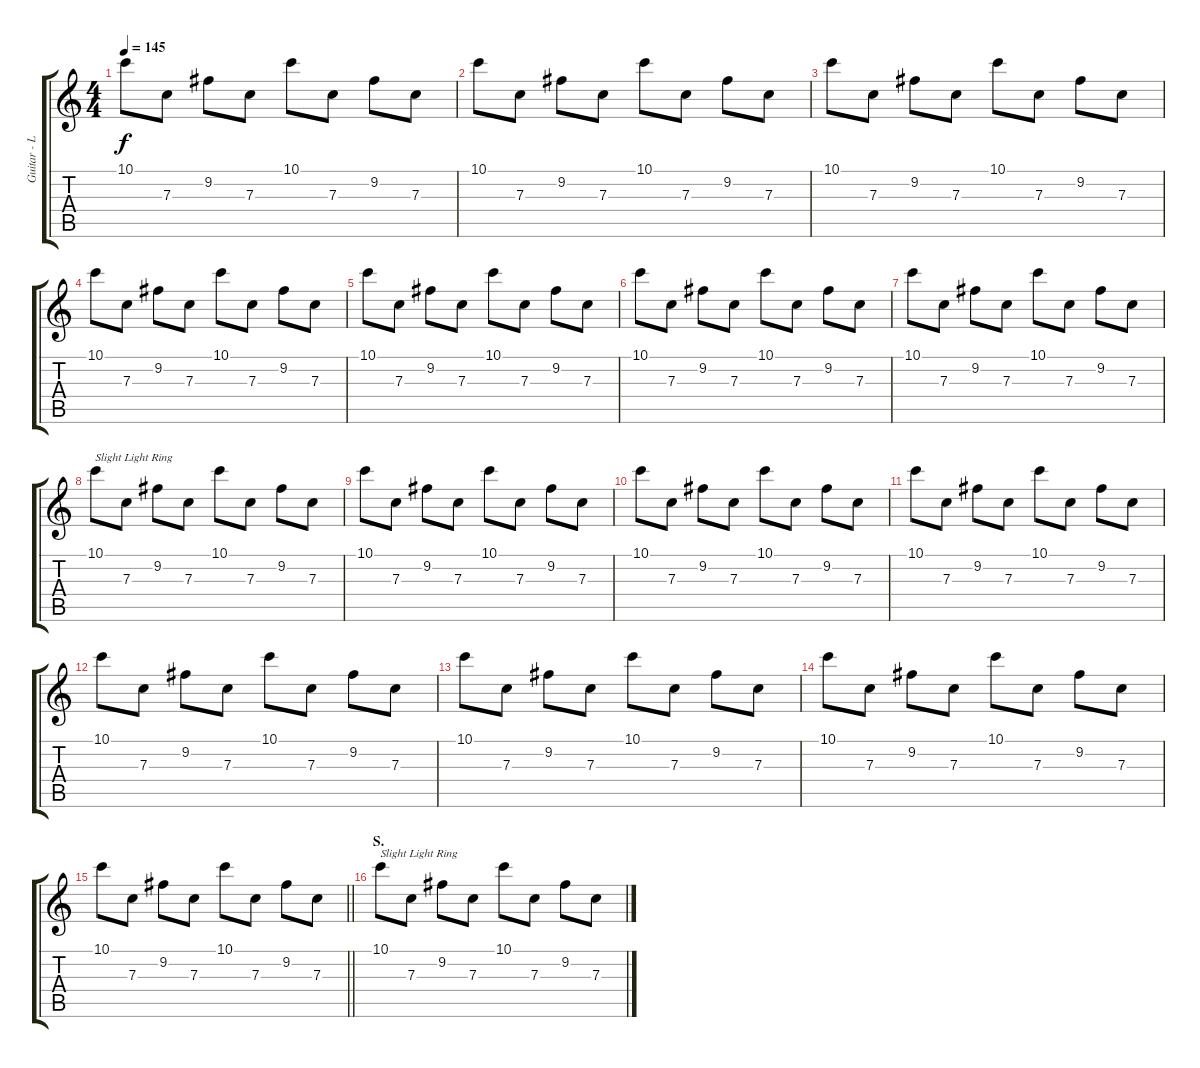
\track ("Guitar - Left" "Guitar - L") {instrument distortionguitar}
\staff {score tabs}
\tuning (D4 A3 F3 C3 G2 C2) {hide}
\ts (4 4)
\tempo 145
\clef g2
\ks c
10.1.8{dy f} 7.3.8 9.2.8 7.3.8 10.1.8 7.3.8 9.2.8 7.3.8 |
10.1.8 7.3.8 9.2.8 7.3.8 10.1.8 7.3.8 9.2.8 7.3.8 |
10.1.8 7.3.8 9.2.8 7.3.8 10.1.8 7.3.8 9.2.8 7.3.8 |
10.1.8 7.3.8 9.2.8 7.3.8 10.1.8 7.3.8 9.2.8 7.3.8 |
10.1.8 7.3.8 9.2.8 7.3.8 10.1.8 7.3.8 9.2.8 7.3.8 |
10.1.8 7.3.8 9.2.8 7.3.8 10.1.8 7.3.8 9.2.8 7.3.8 |
10.1.8 7.3.8 9.2.8 7.3.8 10.1.8 7.3.8 9.2.8 7.3.8 |
10.1.8{txt "Slight Light Ring"} 7.3.8 9.2.8 7.3.8 10.1.8 7.3.8 9.2.8 7.3.8 |
10.1.8 7.3.8 9.2.8 7.3.8 10.1.8 7.3.8 9.2.8 7.3.8 |
10.1.8 7.3.8 9.2.8 7.3.8 10.1.8 7.3.8 9.2.8 7.3.8 |
10.1.8 7.3.8 9.2.8 7.3.8 10.1.8 7.3.8 9.2.8 7.3.8 |
10.1.8 7.3.8 9.2.8 7.3.8 10.1.8 7.3.8 9.2.8 7.3.8 |
10.1.8 7.3.8 9.2.8 7.3.8 10.1.8 7.3.8 9.2.8 7.3.8 |
10.1.8 7.3.8 9.2.8 7.3.8 10.1.8 7.3.8 9.2.8 7.3.8 |
\barLineRight lightlight
10.1.8 7.3.8 9.2.8 7.3.8 10.1.8 7.3.8 9.2.8 7.3.8 |
\section ("" "S.")
10.1.8{txt "Slight Light Ring"} 7.3.8 9.2.8 7.3.8 10.1.8 7.3.8 9.2.8 7.3.8
